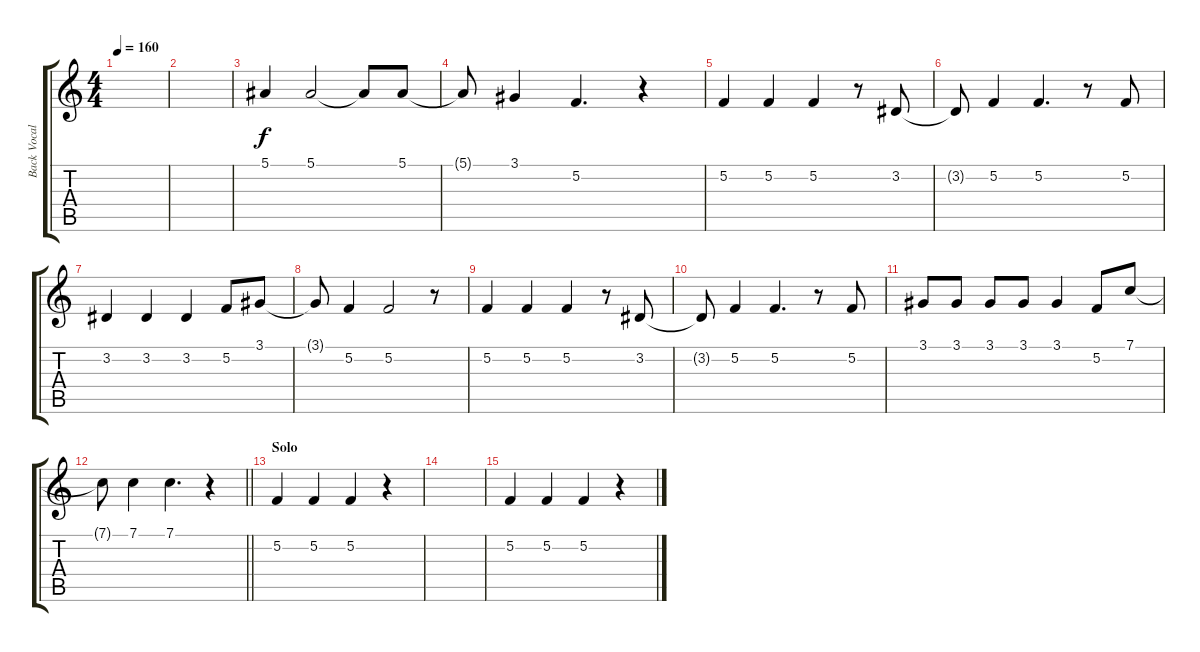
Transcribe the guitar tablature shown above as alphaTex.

\track ("Back Vocals" "Back Vocal") {instrument tenorsax}
\staff {score tabs}
\tuning (F4 C4 Ab3 Eb3 Bb2 F2) {hide}
\ts (4 4)
\tempo 160
\clef g2
\ks c
|
|
5.1.4 5.1.2 5.1{t}.8 5.1.8 |
5.1{t}.8 3.1.4 5.2.4{d} r.4 |
5.2.4 5.2.4 5.2.4 r.8 3.2.8 |
3.2{t}.8 5.2.4 5.2.4{d} r.8 5.2.8 |
3.2.4 3.2.4 3.2.4 5.2.8 3.1.8 |
3.1{t}.8 5.2.4 5.2.2 r.8 |
5.2.4 5.2.4 5.2.4 r.8 3.2.8 |
3.2{t}.8 5.2.4 5.2.4{d} r.8 5.2.8 |
3.1.8 3.1.8 3.1.8 3.1.8 3.1.4 5.2.8 7.1.8 |
\barLineRight lightlight
7.1{t}.8 7.1.4 7.1.4{d} r.4 |
\section ("" "Solo")
5.2.4 5.2.4 5.2.4 r.4 |
|
5.2.4 5.2.4 5.2.4 r.4
